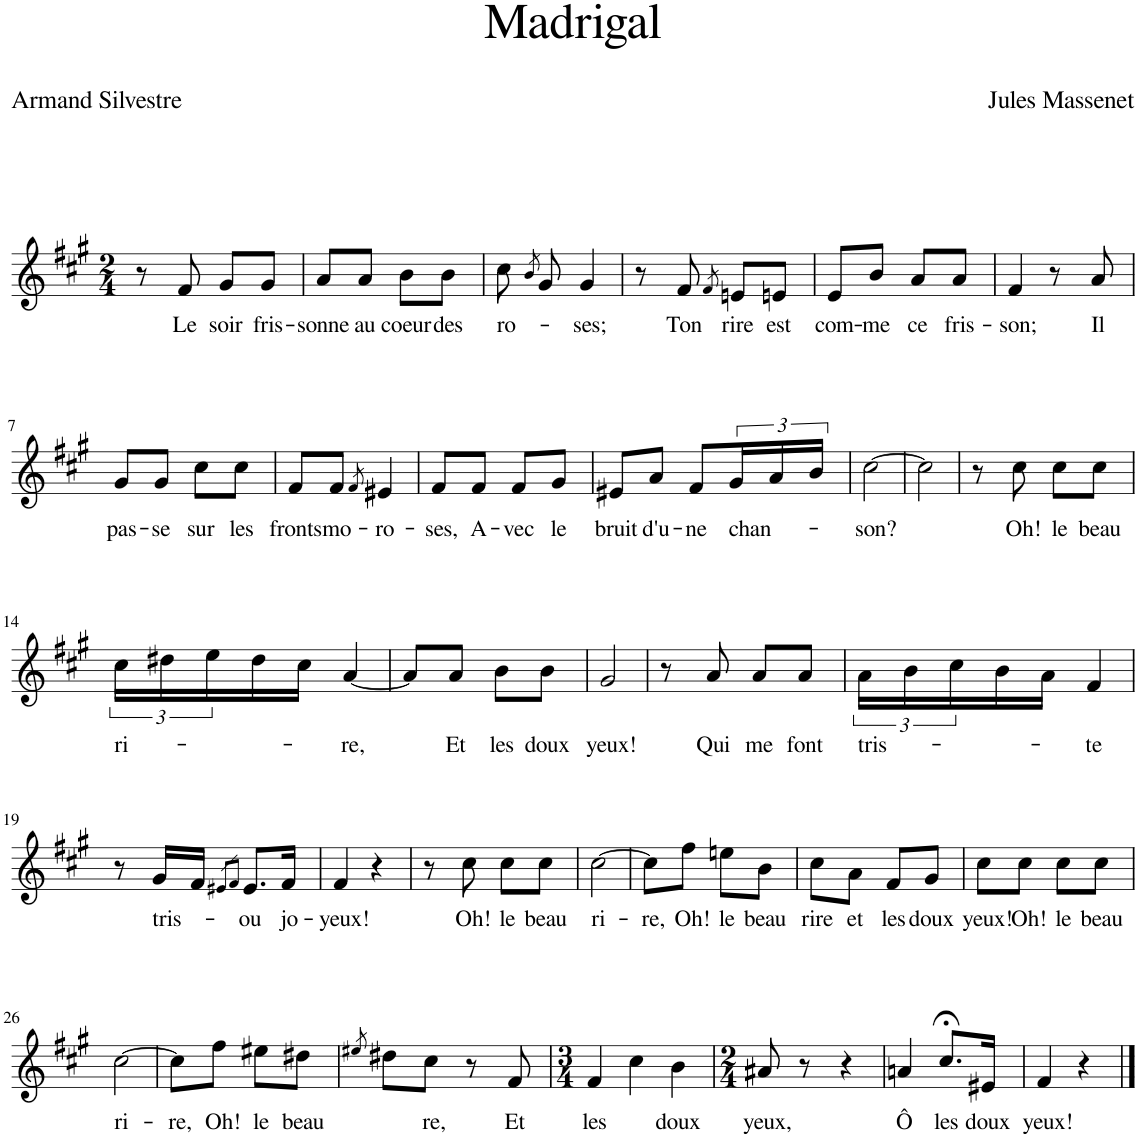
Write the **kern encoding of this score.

**kern	**text
*part1	*part1
*staff1	*staff1
*I"Piano	*
*I'Pno	*
*clefG2	*
*k[f#c#g#]	*
*M2/4	*
=1	=1
8r	.
!	!LO:LY:b
8f#/	Le
!	!LO:LY:b
8g#/L	soir
!	!LO:LY:b
8g#/J	fris-
=2	=2
!	!LO:LY:b
8a/L	-sonne
!	!LO:LY:b
8a/J	au
!	!LO:LY:b
8b\L	coeur
!	!LO:LY:b
8b\J	des
=3	=3
!	!LO:LY:b
8cc#\	ro-
8qb/	.
8g#/	.
!	!LO:LY:b
4g#/	-ses;
=4	=4
8r	.
!	!LO:LY:b
8f#/	Ton
8qf#/	.
!	!LO:LY:b
8en/L	rire
!	!LO:LY:b
8en/J	est
=5	=5
!	!LO:LY:b
8e/L	com-
!	!LO:LY:b
8b/J	-me
!	!LO:LY:b
8a/L	ce
!	!LO:LY:b
8a/J	fris-
=6	=6
!	!LO:LY:b
4f#/	-son;
8r	.
!	!LO:LY:b
8a/	Il
!!LO:LB:g=z
=7	=7
!	!LO:LY:b
8g#/L	pas-
!	!LO:LY:b
8g#/J	-se
!	!LO:LY:b
8cc#\L	sur
!	!LO:LY:b
8cc#\J	les
=8	=8
!	!LO:LY:b
8f#/L	fronts
!	!LO:LY:b
8f#/J	mo-
8qf#/	.
!	!LO:LY:b
4e#X/	-ro-
=9	=9
!	!LO:LY:b
8f#/L	-ses,
!	!LO:LY:b
8f#/J	A-
!	!LO:LY:b
8f#/L	-vec
!	!LO:LY:b
8g#/J	le
=10	=10
!	!LO:LY:b
8e#X/L	bruit
!	!LO:LY:b
8a/J	d'u-
!	!LO:LY:b
8f#/L	-ne
!	!LO:LY:b
24g#/L	chan-
24a/	.
24b/JJ	.
=11	=11
!	!LO:LY:b
[2cc#\	-son?
=12	=12
2cc#\]	.
=13	=13
8r	.
!	!LO:LY:b
8cc#\	Oh!
!	!LO:LY:b
8cc#\L	le
!	!LO:LY:b
8cc#\J	beau
!!LO:LB:g=z
=14	=14
!	!LO:LY:b
24cc#\LL	ri-
24dd#X\	.
24ee\	.
16dd#\	.
16cc#\JJ	.
!	!LO:LY:b
[4a/	-re,
=15	=15
8a/L]	.
!	!LO:LY:b
8a/J	Et
!	!LO:LY:b
8b\L	les
!	!LO:LY:b
8b\J	doux
=16	=16
!	!LO:LY:b
2g#/	yeux!
=17	=17
8r	.
!	!LO:LY:b
8a/	Qui
!	!LO:LY:b
8a/L	me
!	!LO:LY:b
8a/J	font
=18	=18
!	!LO:LY:b
24a\LL	tris-
24b\	.
24cc#\	.
16b\	.
16a\JJ	.
!	!LO:LY:b
4f#/	-te
!!LO:LB:g=z
=19	=19
8r	.
!	!LO:LY:b
16g#/LL	tris-
16f#/JJ	.
8qe#X/L	.
8qf#/J	.
!	!LO:LY:b
8.e#/L	ou
!	!LO:LY:b
16f#/Jk	jo-
=20	=20
!	!LO:LY:b
4f#/	-yeux!
4r	.
=21	=21
8r	.
!	!LO:LY:b
8cc#\	Oh!
!	!LO:LY:b
8cc#\L	le
!	!LO:LY:b
8cc#\J	beau
=22	=22
!	!LO:LY:b
[2cc#\	ri-
=23	=23
!	!LO:LY:b
8cc#\L]	-re,
!	!LO:LY:b
8ff#\J	Oh!
!	!LO:LY:b
8een\L	le
!	!LO:LY:b
8b\J	beau
=24	=24
!	!LO:LY:b
8cc#\L	rire
!	!LO:LY:b
8a\J	et
!	!LO:LY:b
8f#/L	les
!	!LO:LY:b
8g#/J	doux
=25	=25
!	!LO:LY:b
8cc#\L	yeux!
!	!LO:LY:b
8cc#\J	Oh!
!	!LO:LY:b
8cc#\L	le
!	!LO:LY:b
8cc#\J	beau
!!LO:LB:g=z
=26	=26
!	!LO:LY:b
[2cc#\	ri-
=27	=27
!	!LO:LY:b
8cc#\L]	-re,
!	!LO:LY:b
8ff#\J	Oh!
!	!LO:LY:b
8ee#X\L	le
!	!LO:LY:b
8dd#X\J	beau
=28	=28
8qee#X/	.
8dd#X\L	.
!	!LO:LY:b
8cc#\J	-re,
8r	.
!	!LO:LY:b
8f#/	Et
=29	=29
*M3/4	*
!	!LO:LY:b
4f#/	les
4cc#\	.
!	!LO:LY:b
4b\	doux
=30	=30
*M2/4	*
!	!LO:LY:b
8a#X/	yeux,
8r	.
4r	.
=31	=31
!	!LO:LY:b
4an/	Ô
!	!LO:LY:b
8.cc#;</L	les
!	!LO:LY:b
16e#X/Jk	doux
=32	=32
!	!LO:LY:b
4f#/	yeux!
4r	.
==	==
*-	*-
